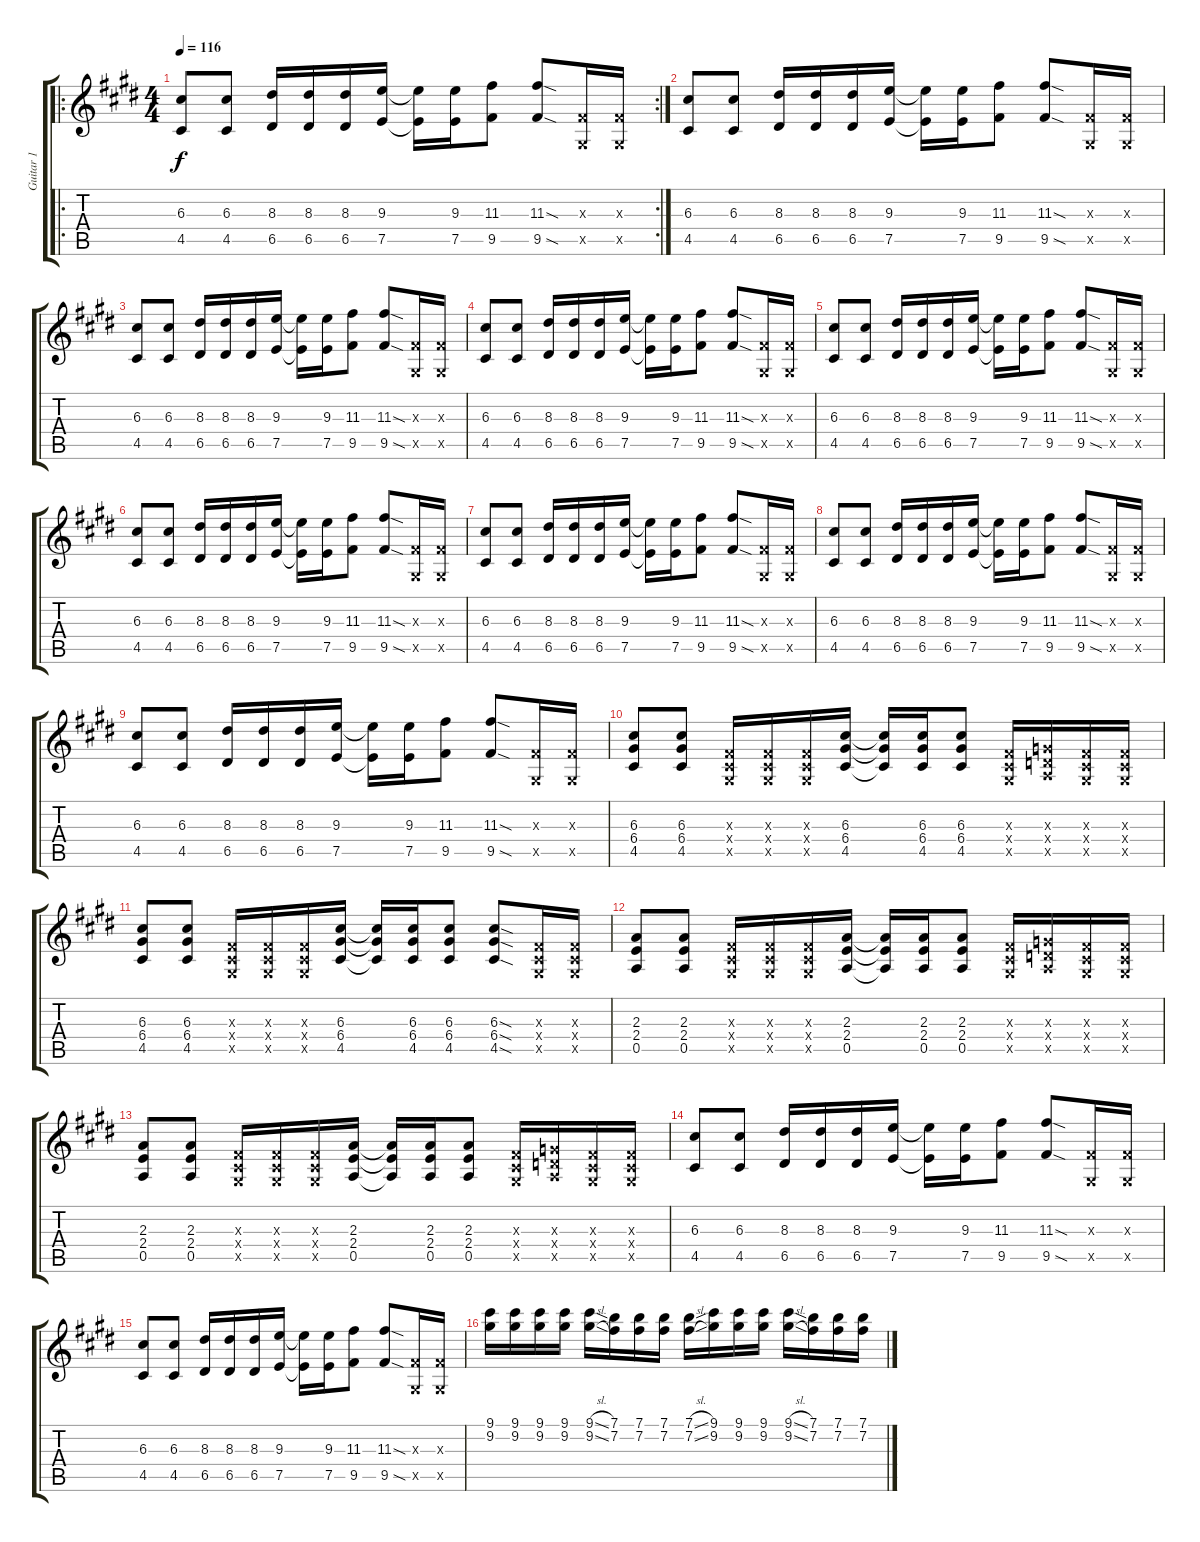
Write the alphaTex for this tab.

\track ("Guitar 1" "Guitar 1") {instrument distortionguitar}
\staff {score tabs}
\tuning (E4 B3 G3 D3 A2 E2) {hide}
\ro
\rc 2
\ts (4 4)
\tempo 116
\clef g2
\ks e
(6.3 4.5).8{dy f instrument distortionguitar} (6.3 4.5).8 (8.3 6.5).16 (8.3 6.5).16 (8.3 6.5).16 (9.3 7.5).16 (9.3{t} 7.5{t}).16 (9.3 7.5).16 (11.3 9.5).8 (11.3{sod} 9.5{sod}).8 (-1.3{x} -1.5{x}).16 (-1.3{x} -1.5{x}).16 |
(6.3 4.5).8 (6.3 4.5).8 (8.3 6.5).16 (8.3 6.5).16 (8.3 6.5).16 (9.3 7.5).16 (9.3{t} 7.5{t}).16 (9.3 7.5).16 (11.3 9.5).8 (11.3{sod} 9.5{sod}).8 (-1.3{x} -1.5{x}).16 (-1.3{x} -1.5{x}).16 |
(6.3 4.5).8 (6.3 4.5).8 (8.3 6.5).16 (8.3 6.5).16 (8.3 6.5).16 (9.3 7.5).16 (9.3{t} 7.5{t}).16 (9.3 7.5).16 (11.3 9.5).8 (11.3{sod} 9.5{sod}).8 (-1.3{x} -1.5{x}).16 (-1.3{x} -1.5{x}).16 |
(6.3 4.5).8 (6.3 4.5).8 (8.3 6.5).16 (8.3 6.5).16 (8.3 6.5).16 (9.3 7.5).16 (9.3{t} 7.5{t}).16 (9.3 7.5).16 (11.3 9.5).8 (11.3{sod} 9.5{sod}).8 (-1.3{x} -1.5{x}).16 (-1.3{x} -1.5{x}).16 |
(6.3 4.5).8 (6.3 4.5).8 (8.3 6.5).16 (8.3 6.5).16 (8.3 6.5).16 (9.3 7.5).16 (9.3{t} 7.5{t}).16 (9.3 7.5).16 (11.3 9.5).8 (11.3{sod} 9.5{sod}).8 (-1.3{x} -1.5{x}).16 (-1.3{x} -1.5{x}).16 |
(6.3 4.5).8 (6.3 4.5).8 (8.3 6.5).16 (8.3 6.5).16 (8.3 6.5).16 (9.3 7.5).16 (9.3{t} 7.5{t}).16 (9.3 7.5).16 (11.3 9.5).8 (11.3{sod} 9.5{sod}).8 (-1.3{x} -1.5{x}).16 (-1.3{x} -1.5{x}).16 |
(6.3 4.5).8 (6.3 4.5).8 (8.3 6.5).16 (8.3 6.5).16 (8.3 6.5).16 (9.3 7.5).16 (9.3{t} 7.5{t}).16 (9.3 7.5).16 (11.3 9.5).8 (11.3{sod} 9.5{sod}).8 (-1.3{x} -1.5{x}).16 (-1.3{x} -1.5{x}).16 |
(6.3 4.5).8 (6.3 4.5).8 (8.3 6.5).16 (8.3 6.5).16 (8.3 6.5).16 (9.3 7.5).16 (9.3{t} 7.5{t}).16 (9.3 7.5).16 (11.3 9.5).8 (11.3{sod} 9.5{sod}).8 (-1.3{x} -1.5{x}).16 (-1.3{x} -1.5{x}).16 |
(6.3 4.5).8 (6.3 4.5).8 (8.3 6.5).16 (8.3 6.5).16 (8.3 6.5).16 (9.3 7.5).16 (9.3{t} 7.5{t}).16 (9.3 7.5).16 (11.3 9.5).8 (11.3{sod} 9.5{sod}).8 (-1.3{x} -1.5{x}).16 (-1.3{x} -1.5{x}).16 |
(6.3 6.4 4.5).8 (6.3 6.4 4.5).8 (-1.3{x} -1.4{x} -1.5{x}).16 (-1.3{x} -1.4{x} -1.5{x}).16 (-1.3{x} -1.4{x} -1.5{x}).16 (6.3 6.4 4.5).16 (6.3{t} 6.4{t} 4.5{t}).16 (6.3 6.4 4.5).16 (6.3 6.4 4.5).8 (-1.3{x} -1.4{x} -1.5{x}).16 (0.3{x} 0.4{x} 0.5{x}).16 (-1.3{x} -1.4{x} -1.5{x}).16 (-1.3{x} -1.4{x} -1.5{x}).16 |
(6.3 6.4 4.5).8 (6.3 6.4 4.5).8 (-1.3{x} -1.4{x} -1.5{x}).16 (-1.3{x} -1.4{x} -1.5{x}).16 (-1.3{x} -1.4{x} -1.5{x}).16 (6.3 6.4 4.5).16 (6.3{t} 6.4{t} 4.5{t}).16 (6.3 6.4 4.5).16 (6.3 6.4 4.5).8 (6.3{sod} 6.4{sod} 4.5{sod}).8 (-1.3{x} -1.4{x} -1.5{x}).16 (-1.3{x} -1.4{x} -1.5{x}).16 |
(2.3 2.4 0.5).8 (2.3 2.4 0.5).8 (-1.3{x} -1.4{x} -1.5{x}).16 (-1.3{x} -1.4{x} -1.5{x}).16 (-1.3{x} -1.4{x} -1.5{x}).16 (2.3 2.4 0.5).16 (2.3{t} 2.4{t} 0.5{t}).16 (2.3 2.4 0.5).16 (2.3 2.4 0.5).8 (-1.3{x} -1.4{x} -1.5{x}).16 (0.3{x} 0.4{x} 0.5{x}).16 (-1.3{x} -1.4{x} -1.5{x}).16 (-1.3{x} -1.4{x} -1.5{x}).16 |
(2.3 2.4 0.5).8 (2.3 2.4 0.5).8 (-1.3{x} -1.4{x} -1.5{x}).16 (-1.3{x} -1.4{x} -1.5{x}).16 (-1.3{x} -1.4{x} -1.5{x}).16 (2.3 2.4 0.5).16 (2.3{t} 2.4{t} 0.5{t}).16 (2.3 2.4 0.5).16 (2.3 2.4 0.5).8 (-1.3{x} -1.4{x} -1.5{x}).16 (0.3{x} 0.4{x} 0.5{x}).16 (-1.3{x} -1.4{x} -1.5{x}).16 (-1.3{x} -1.4{x} -1.5{x}).16 |
(6.3 4.5).8 (6.3 4.5).8 (8.3 6.5).16 (8.3 6.5).16 (8.3 6.5).16 (9.3 7.5).16 (9.3{t} 7.5{t}).16 (9.3 7.5).16 (11.3 9.5).8 (11.3{sod} 9.5{sod}).8 (-1.3{x} -1.5{x}).16 (-1.3{x} -1.5{x}).16 |
(6.3 4.5).8 (6.3 4.5).8 (8.3 6.5).16 (8.3 6.5).16 (8.3 6.5).16 (9.3 7.5).16 (9.3{t} 7.5{t}).16 (9.3 7.5).16 (11.3 9.5).8 (11.3{sod} 9.5{sod}).8 (-1.3{x} -1.5{x}).16 (-1.3{x} -1.5{x}).16 |
(9.1 9.2).16 (9.1 9.2).16 (9.1 9.2).16 (9.1 9.2).16 (9.1{sl} 9.2{sl}).16 (7.1 7.2).16 (7.1 7.2).16 (7.1 7.2).16 (7.1{sl} 7.2{sl}).16 (9.1 9.2).16 (9.1 9.2).16 (9.1 9.2).16 (9.1{sl} 9.2{sl}).16 (7.1 7.2).16 (7.1 7.2).16 (7.1 7.2).16
